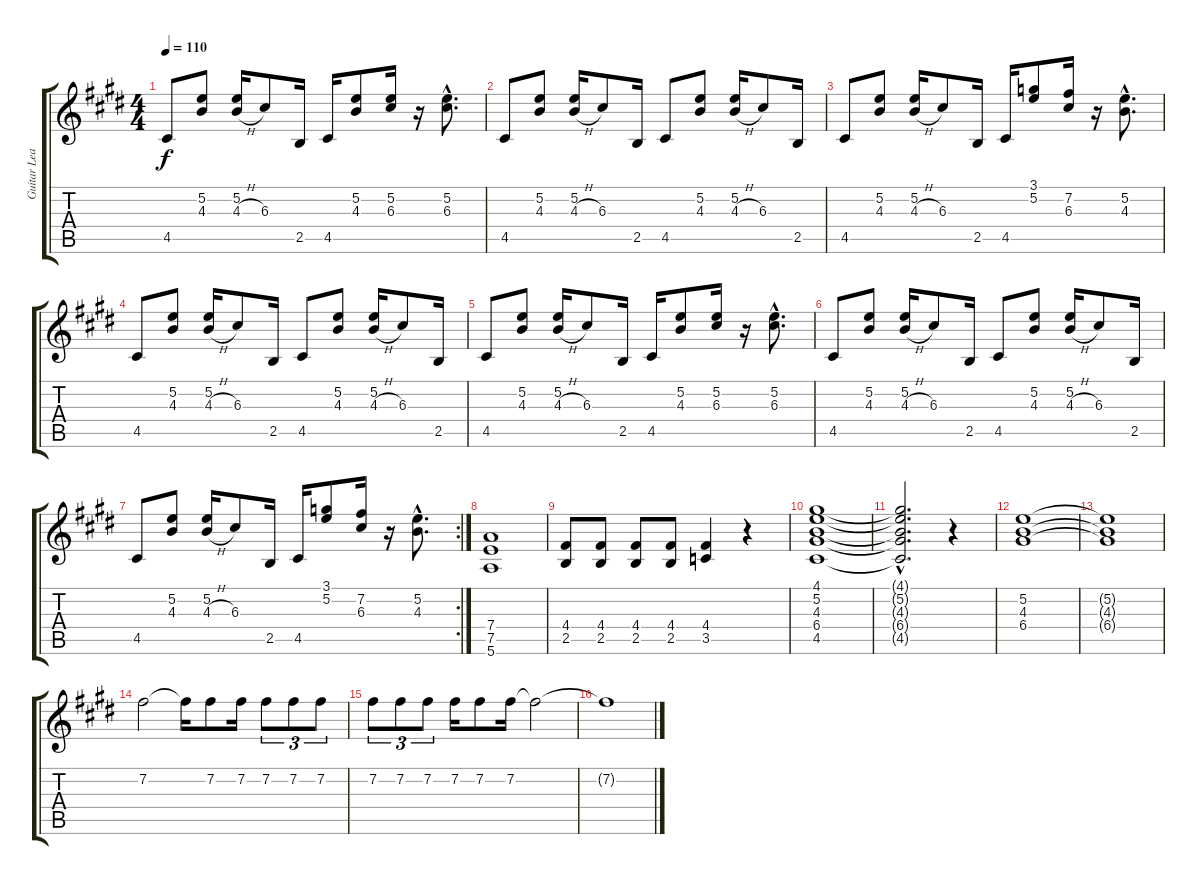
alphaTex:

\track ("Guitar Lead" "Guitar Lea") {instrument distortionguitar}
\staff {score tabs}
\tuning (E4 B3 G3 D3 A2 E2) {hide}
\ts (4 4)
\tempo 110
\clef g2
\ks c#minor
4.5.8{dy f} (5.2 4.3).8 (5.2 4.3{h}).16 6.3.8 2.5.16 4.5.16 (5.2 4.3).8 (5.2 6.3).16 r.16 (5.2{hac} 6.3{hac}).8{d} |
4.5.8 (5.2 4.3).8 (5.2 4.3{h}).16 6.3.8 2.5.16 4.5.8 (5.2 4.3).8 (5.2 4.3{h}).16 6.3.8 2.5.16 |
4.5.8 (5.2 4.3).8 (5.2 4.3{h}).16 6.3.8 2.5.16 4.5.16 (3.1 5.2).8 (7.2 6.3).16 r.16 (5.2{hac} 4.3{hac}).8{d} |
4.5.8 (5.2 4.3).8 (5.2 4.3{h}).16 6.3.8 2.5.16 4.5.8 (5.2 4.3).8 (5.2 4.3{h}).16 6.3.8 2.5.16 |
4.5.8 (5.2 4.3).8 (5.2 4.3{h}).16 6.3.8 2.5.16 4.5.16 (5.2 4.3).8 (5.2 6.3).16 r.16 (5.2{hac} 6.3{hac}).8{d} |
4.5.8 (5.2 4.3).8 (5.2 4.3{h}).16 6.3.8 2.5.16 4.5.8 (5.2 4.3).8 (5.2 4.3{h}).16 6.3.8 2.5.16 |
\rc 2
4.5.8 (5.2 4.3).8 (5.2 4.3{h}).16 6.3.8 2.5.16 4.5.16 (3.1 5.2).8 (7.2 6.3).16 r.16 (5.2{hac} 4.3{hac}).8{d} |
(7.4 7.5 5.6).1 |
(4.4 2.5).8 (4.4 2.5).8 (4.4 2.5).8 (4.4 2.5).8 (4.4 3.5).4 r.4 |
(4.1 5.2 4.3 6.4 4.5).1 |
(4.1{hac t} 5.2{hac t} 4.3{hac t} 6.4{hac t} 4.5{hac t}).2{d} r.4 |
(5.2 4.3 6.4).1 |
(5.2{t} 4.3{t} 6.4{t}).1 |
7.2.2 7.2{t}.16 7.2.8 7.2.16 7.2.8{tu (3 2)} 7.2.8{tu (3 2)} 7.2.8{tu (3 2)} |
7.2.8{tu (3 2)} 7.2.8{tu (3 2)} 7.2.8{tu (3 2)} 7.2.16 7.2.8 7.2.16 7.2{t}.2 |
7.2{t}.1
